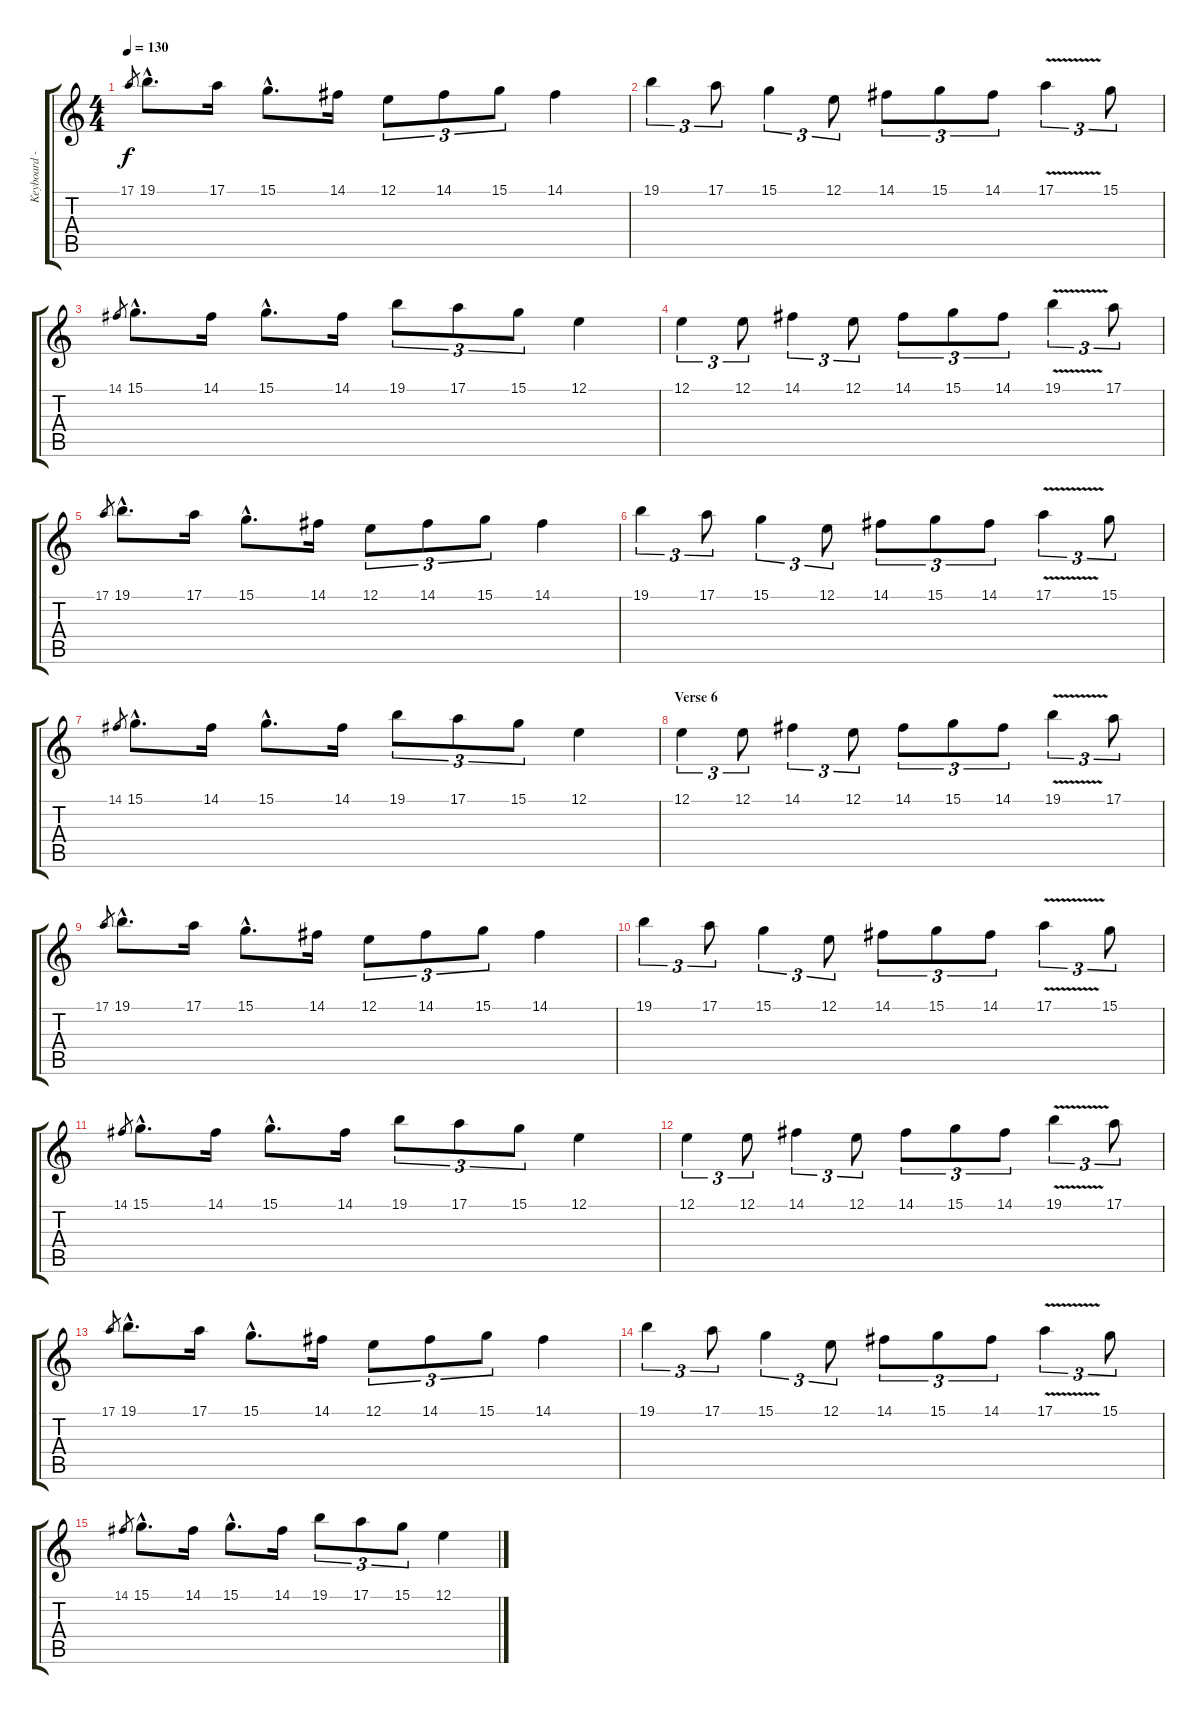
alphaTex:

\track ("Keyboard - Lead" "Keyboard -") {instrument synthvoice}
\staff {score tabs}
\tuning (E4 B3 G3 D3 A2 E2) {hide}
\ts (4 4)
\tempo 130
\clef g2
\ks c
17.1.8{gr dy f} 19.1{hac}.8{d} 17.1.16 15.1{hac}.8{d} 14.1.16 12.1.8{tu (3 2)} 14.1.8{tu (3 2)} 15.1.8{tu (3 2)} 14.1.4 |
19.1.4{tu (3 2)} 17.1.8{tu (3 2)} 15.1.4{tu (3 2)} 12.1.8{tu (3 2)} 14.1.8{tu (3 2)} 15.1.8{tu (3 2)} 14.1.8{tu (3 2)} 17.1{v}.4{tu (3 2)} 15.1.8{tu (3 2)} |
14.1.8{gr} 15.1{hac}.8{d} 14.1.16 15.1{hac}.8{d} 14.1.16 19.1.8{tu (3 2)} 17.1.8{tu (3 2)} 15.1.8{tu (3 2)} 12.1.4 |
12.1.4{tu (3 2)} 12.1.8{tu (3 2)} 14.1.4{tu (3 2)} 12.1.8{tu (3 2)} 14.1.8{tu (3 2)} 15.1.8{tu (3 2)} 14.1.8{tu (3 2)} 19.1{v}.4{tu (3 2)} 17.1.8{tu (3 2)} |
17.1.8{gr} 19.1{hac}.8{d} 17.1.16 15.1{hac}.8{d} 14.1.16 12.1.8{tu (3 2)} 14.1.8{tu (3 2)} 15.1.8{tu (3 2)} 14.1.4 |
19.1.4{tu (3 2)} 17.1.8{tu (3 2)} 15.1.4{tu (3 2)} 12.1.8{tu (3 2)} 14.1.8{tu (3 2)} 15.1.8{tu (3 2)} 14.1.8{tu (3 2)} 17.1{v}.4{tu (3 2)} 15.1.8{tu (3 2)} |
14.1.8{gr} 15.1{hac}.8{d} 14.1.16 15.1{hac}.8{d} 14.1.16 19.1.8{tu (3 2)} 17.1.8{tu (3 2)} 15.1.8{tu (3 2)} 12.1.4 |
\section ("" "Verse 6")
12.1.4{tu (3 2)} 12.1.8{tu (3 2)} 14.1.4{tu (3 2)} 12.1.8{tu (3 2)} 14.1.8{tu (3 2)} 15.1.8{tu (3 2)} 14.1.8{tu (3 2)} 19.1{v}.4{tu (3 2)} 17.1.8{tu (3 2)} |
17.1.8{gr} 19.1{hac}.8{d} 17.1.16 15.1{hac}.8{d} 14.1.16 12.1.8{tu (3 2)} 14.1.8{tu (3 2)} 15.1.8{tu (3 2)} 14.1.4 |
19.1.4{tu (3 2)} 17.1.8{tu (3 2)} 15.1.4{tu (3 2)} 12.1.8{tu (3 2)} 14.1.8{tu (3 2)} 15.1.8{tu (3 2)} 14.1.8{tu (3 2)} 17.1{v}.4{tu (3 2)} 15.1.8{tu (3 2)} |
14.1.8{gr} 15.1{hac}.8{d} 14.1.16 15.1{hac}.8{d} 14.1.16 19.1.8{tu (3 2)} 17.1.8{tu (3 2)} 15.1.8{tu (3 2)} 12.1.4 |
12.1.4{tu (3 2)} 12.1.8{tu (3 2)} 14.1.4{tu (3 2)} 12.1.8{tu (3 2)} 14.1.8{tu (3 2)} 15.1.8{tu (3 2)} 14.1.8{tu (3 2)} 19.1{v}.4{tu (3 2)} 17.1.8{tu (3 2)} |
17.1.8{gr} 19.1{hac}.8{d} 17.1.16 15.1{hac}.8{d} 14.1.16 12.1.8{tu (3 2)} 14.1.8{tu (3 2)} 15.1.8{tu (3 2)} 14.1.4 |
19.1.4{tu (3 2)} 17.1.8{tu (3 2)} 15.1.4{tu (3 2)} 12.1.8{tu (3 2)} 14.1.8{tu (3 2)} 15.1.8{tu (3 2)} 14.1.8{tu (3 2)} 17.1{v}.4{tu (3 2)} 15.1.8{tu (3 2)} |
14.1.8{gr} 15.1{hac}.8{d} 14.1.16 15.1{hac}.8{d} 14.1.16 19.1.8{tu (3 2)} 17.1.8{tu (3 2)} 15.1.8{tu (3 2)} 12.1.4
